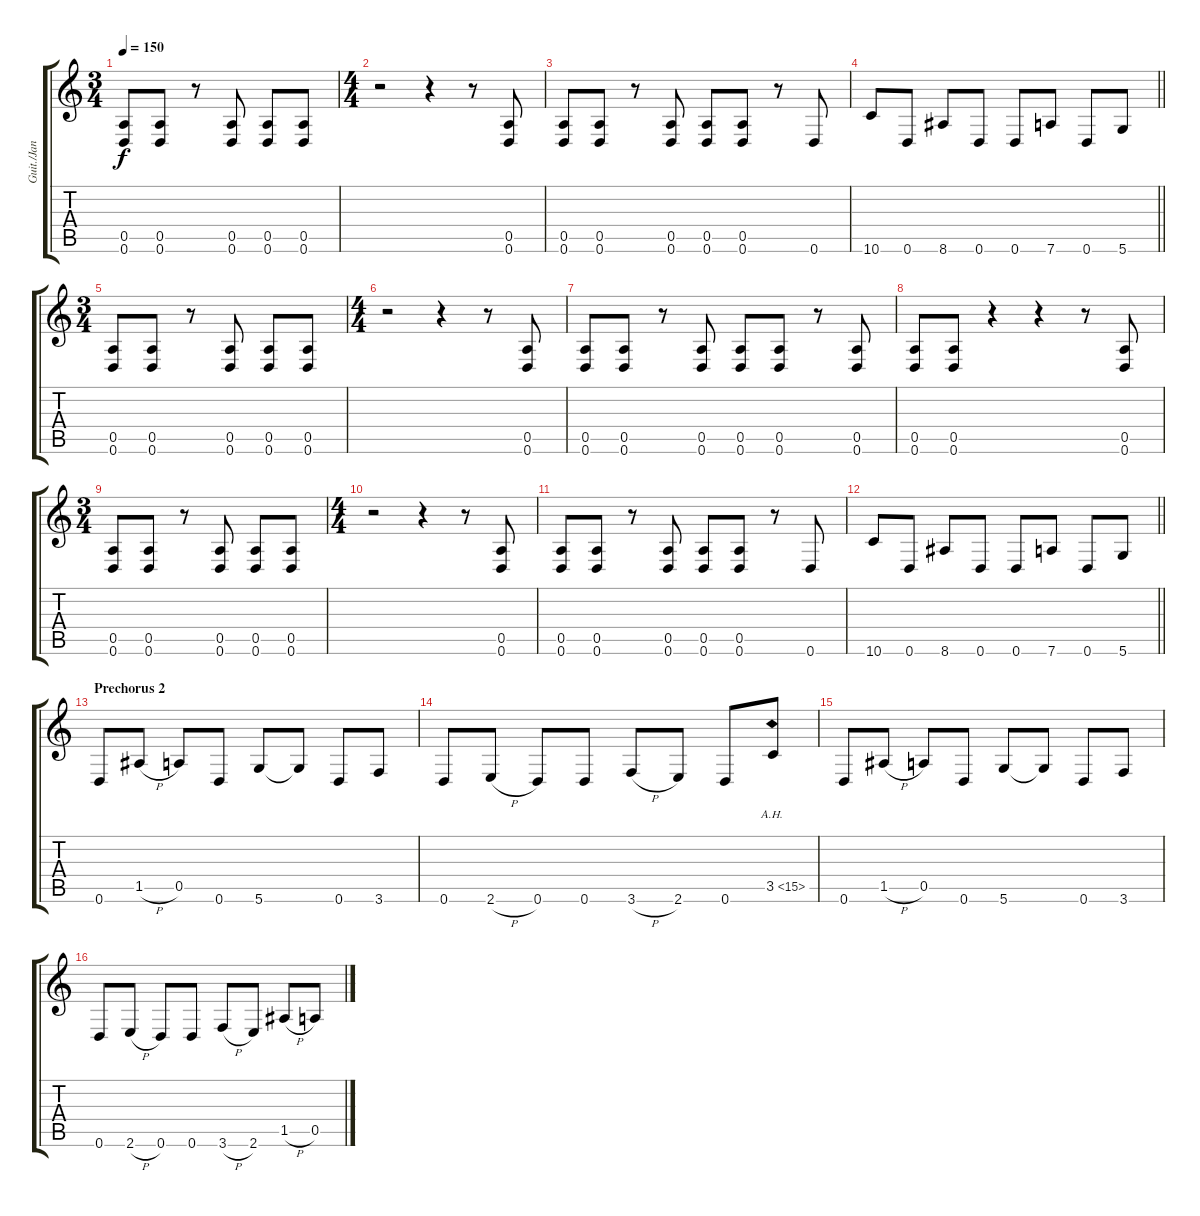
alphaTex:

\track ("Guit./Jan" "Guit./Jan") {instrument distortionguitar}
\staff {score tabs}
\tuning (E4 B3 G3 D3 A2 D2) {hide}
\ts (3 4)
\tempo 150
\clef g2
\ks c
(0.5 0.6).8{dy f} (0.5 0.6).8 r.8 (0.5 0.6).8 (0.5 0.6).8 (0.5 0.6).8 |
\ts (4 4)
r.2 r.4 r.8 (0.5 0.6).8 |
(0.5 0.6).8 (0.5 0.6).8 r.8 (0.5 0.6).8 (0.5 0.6).8 (0.5 0.6).8 r.8 0.6.8 |
\barLineRight lightlight
10.6.8 0.6.8 8.6.8 0.6.8 0.6.8 7.6.8 0.6.8 5.6.8 |
\ts (3 4)
(0.5 0.6).8 (0.5 0.6).8 r.8 (0.5 0.6).8 (0.5 0.6).8 (0.5 0.6).8 |
\ts (4 4)
r.2 r.4 r.8 (0.5 0.6).8 |
(0.5 0.6).8 (0.5 0.6).8 r.8 (0.5 0.6).8 (0.5 0.6).8 (0.5 0.6).8 r.8 (0.5 0.6).8 |
(0.5 0.6).8 (0.5 0.6).8 r.4 r.4 r.8 (0.5 0.6).8 |
\ts (3 4)
(0.5 0.6).8 (0.5 0.6).8 r.8 (0.5 0.6).8 (0.5 0.6).8 (0.5 0.6).8 |
\ts (4 4)
r.2 r.4 r.8 (0.5 0.6).8 |
(0.5 0.6).8 (0.5 0.6).8 r.8 (0.5 0.6).8 (0.5 0.6).8 (0.5 0.6).8 r.8 0.6.8 |
\barLineRight lightlight
10.6.8 0.6.8 8.6.8 0.6.8 0.6.8 7.6.8 0.6.8 5.6.8 |
\section ("" "Prechorus 2")
0.6.8 1.5{h}.8 0.5.8 0.6.8 5.6.8 5.6{t}.8 0.6.8 3.6.8 |
0.6.8 2.6{h}.8 0.6.8 0.6.8 3.6{h}.8 2.6.8 0.6.8 3.5{ah 12}.8 |
0.6.8 1.5{h}.8 0.5.8 0.6.8 5.6.8 5.6{t}.8 0.6.8 3.6.8 |
0.6.8 2.6{h}.8 0.6.8 0.6.8 3.6{h}.8 2.6.8 1.5{h}.8 0.5.8
